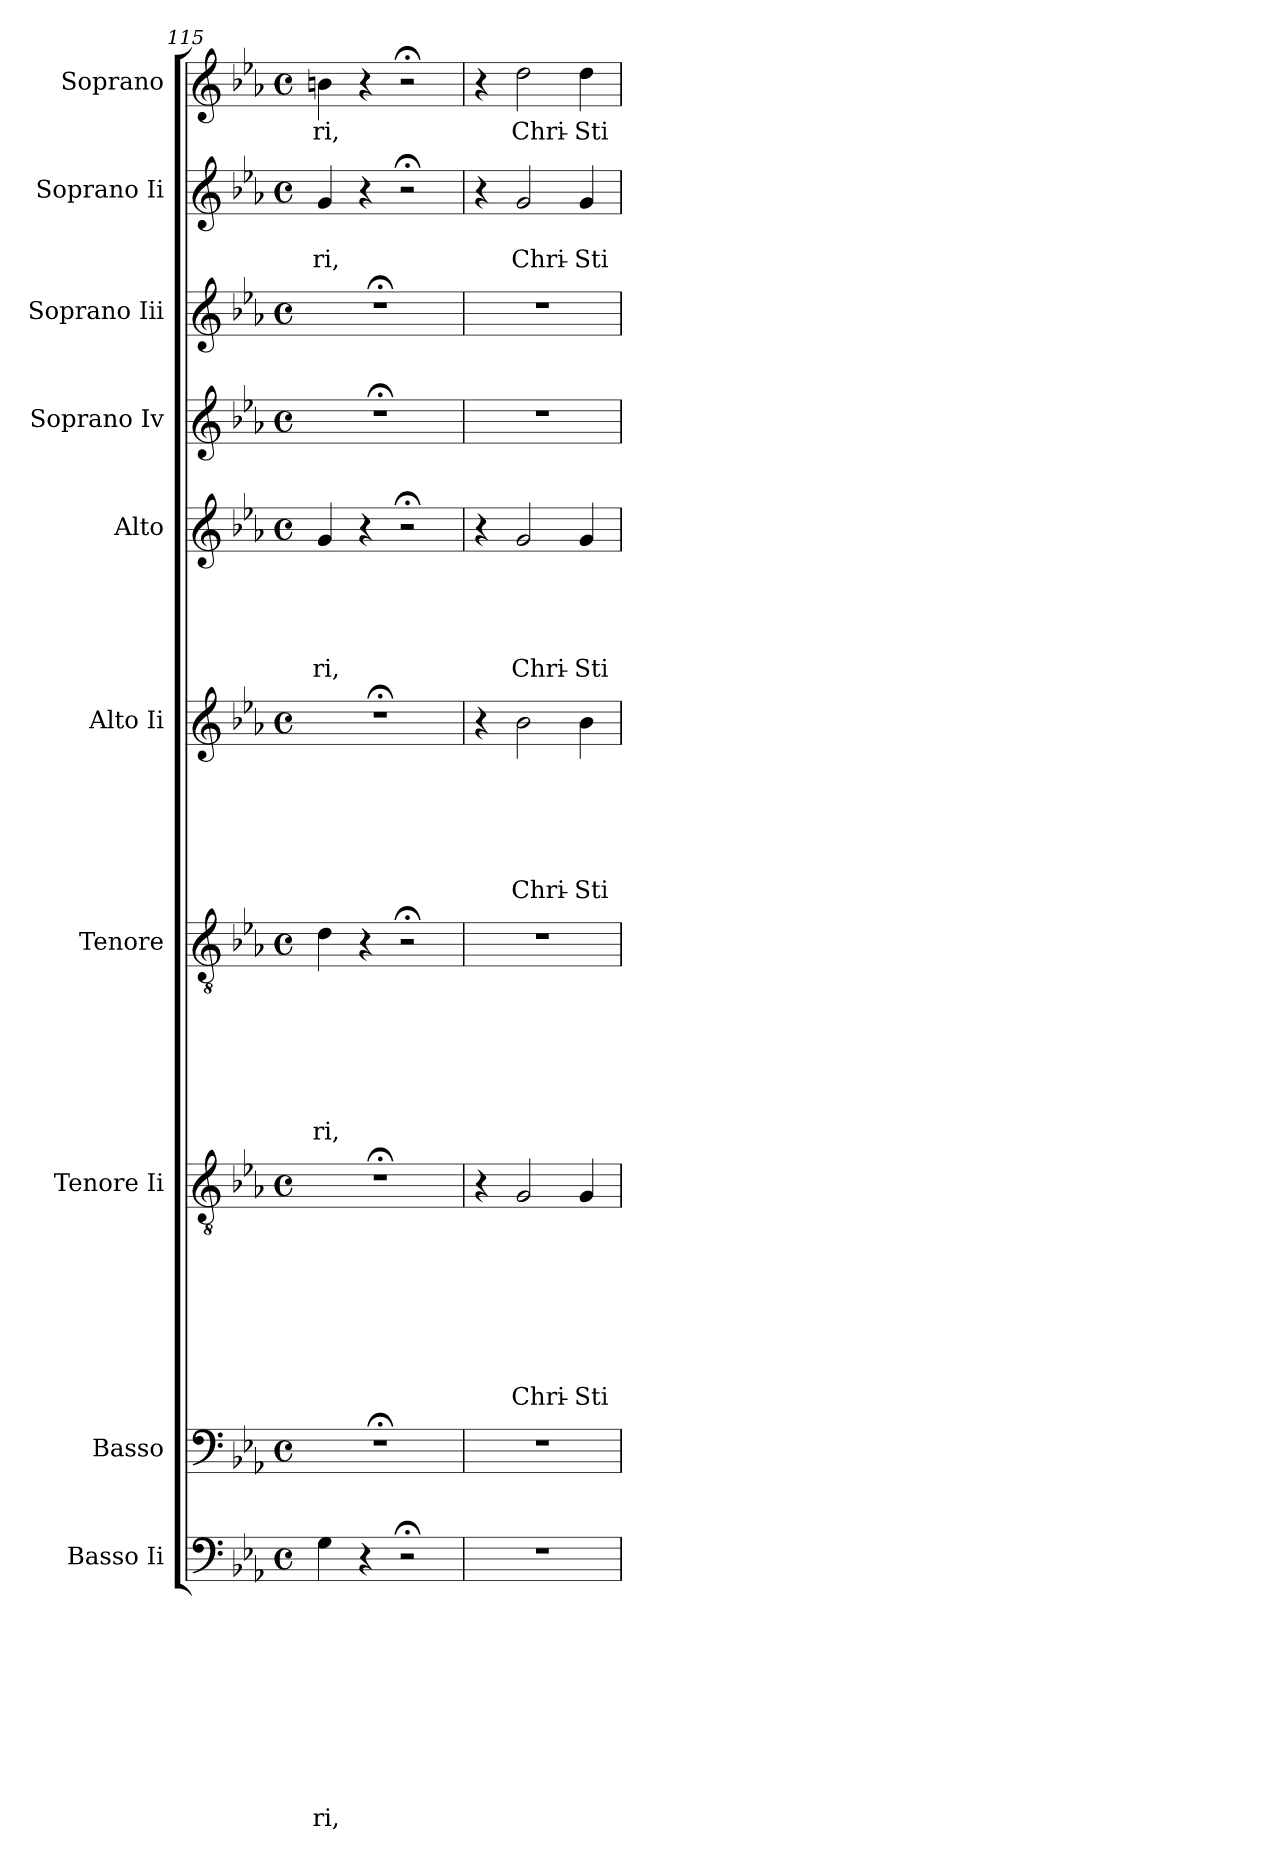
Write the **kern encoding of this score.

**kern	**text	**text	**text	**text	**text	**text	**text	**text	**text	**text	**kern	**kern	**text	**text	**text	**text	**text	**text	**text	**text	**kern	**text	**text	**text	**text	**text	**text	**text	**kern	**text	**text	**text	**text	**text	**text	**kern	**text	**text	**text	**text	**text	**kern	**kern	**kern	**text	**text	**kern	**text
*part10	*part10	*part10	*part10	*part10	*part10	*part10	*part10	*part10	*part10	*part10	*part9	*part8	*part8	*part8	*part8	*part8	*part8	*part8	*part8	*part8	*part7	*part7	*part7	*part7	*part7	*part7	*part7	*part7	*part6	*part6	*part6	*part6	*part6	*part6	*part6	*part5	*part5	*part5	*part5	*part5	*part5	*part4	*part3	*part2	*part2	*part2	*part1	*part1
*staff10	*staff10	*staff10	*staff10	*staff10	*staff10	*staff10	*staff10	*staff10	*staff10	*staff10	*staff9	*staff8	*staff8	*staff8	*staff8	*staff8	*staff8	*staff8	*staff8	*staff8	*staff7	*staff7	*staff7	*staff7	*staff7	*staff7	*staff7	*staff7	*staff6	*staff6	*staff6	*staff6	*staff6	*staff6	*staff6	*staff5	*staff5	*staff5	*staff5	*staff5	*staff5	*staff4	*staff3	*staff2	*staff2	*staff2	*staff1	*staff1
*I"Basso Ii	*	*	*	*	*	*	*	*	*	*	*I"Basso	*I"Tenore Ii	*	*	*	*	*	*	*	*	*I"Tenore	*	*	*	*	*	*	*	*I"Alto Ii	*	*	*	*	*	*	*I"Alto	*	*	*	*	*	*I"Soprano Iv	*I"Soprano Iii	*I"Soprano Ii	*	*	*I"Soprano	*
*clefF4	*	*	*	*	*	*	*	*	*	*	*clefF4	*clefGv2	*	*	*	*	*	*	*	*	*clefGv2	*	*	*	*	*	*	*	*clefG2	*	*	*	*	*	*	*clefG2	*	*	*	*	*	*clefG2	*clefG2	*clefG2	*	*	*clefG2	*
*k[b-e-a-]	*	*	*	*	*	*	*	*	*	*	*k[b-e-a-]	*k[b-e-a-]	*	*	*	*	*	*	*	*	*k[b-e-a-]	*	*	*	*	*	*	*	*k[b-e-a-]	*	*	*	*	*	*	*k[b-e-a-]	*	*	*	*	*	*k[b-e-a-]	*k[b-e-a-]	*k[b-e-a-]	*	*	*k[b-e-a-]	*
*E-:	*	*	*	*	*	*	*	*	*	*	*E-:	*E-:	*	*	*	*	*	*	*	*	*E-:	*	*	*	*	*	*	*	*E-:	*	*	*	*	*	*	*E-:	*	*	*	*	*	*E-:	*E-:	*E-:	*	*	*E-:	*
*M4/4	*	*	*	*	*	*	*	*	*	*	*M4/4	*M4/4	*	*	*	*	*	*	*	*	*M4/4	*	*	*	*	*	*	*	*M4/4	*	*	*	*	*	*	*M4/4	*	*	*	*	*	*M4/4	*M4/4	*M4/4	*	*	*M4/4	*
*met(c)	*	*	*	*	*	*	*	*	*	*	*met(c)	*met(c)	*	*	*	*	*	*	*	*	*met(c)	*	*	*	*	*	*	*	*met(c)	*	*	*	*	*	*	*met(c)	*	*	*	*	*	*met(c)	*met(c)	*met(c)	*	*	*met(c)	*
=115	=115	=115	=115	=115	=115	=115	=115	=115	=115	=115	=115	=115	=115	=115	=115	=115	=115	=115	=115	=115	=115	=115	=115	=115	=115	=115	=115	=115	=115	=115	=115	=115	=115	=115	=115	=115	=115	=115	=115	=115	=115	=115	=115	=115	=115	=115	=115	=115
!	!	!	!	!	!	!	!	!	!	!LO:LY:b	!	!	!	!	!	!	!	!	!	!	!	!	!	!	!	!	!	!LO:LY:b	!	!	!	!	!	!	!	!	!	!	!	!	!LO:LY:b	!	!	!	!	!LO:LY:b	!	!LO:LY:b
4G\	.	.	.	.	.	.	.	.	.	-ri,	1r;<	1r;<	.	.	.	.	.	.	.	.	4d\	.	.	.	.	.	.	-ri,	1r;<	.	.	.	.	.	.	4g/	.	.	.	.	-ri,	1r;<	1r;<	4g/	.	-ri,	4bn\	-ri,
4r	.	.	.	.	.	.	.	.	.	.	.	.	.	.	.	.	.	.	.	.	4r	.	.	.	.	.	.	.	.	.	.	.	.	.	.	4r	.	.	.	.	.	.	.	4r	.	.	4r	.
2r;<	.	.	.	.	.	.	.	.	.	.	.	.	.	.	.	.	.	.	.	.	2r;<	.	.	.	.	.	.	.	.	.	.	.	.	.	.	2r;<	.	.	.	.	.	.	.	2r;<	.	.	2r;<	.
=116	=116	=116	=116	=116	=116	=116	=116	=116	=116	=116	=116	=116	=116	=116	=116	=116	=116	=116	=116	=116	=116	=116	=116	=116	=116	=116	=116	=116	=116	=116	=116	=116	=116	=116	=116	=116	=116	=116	=116	=116	=116	=116	=116	=116	=116	=116	=116	=116
1r	.	.	.	.	.	.	.	.	.	.	1r	4r	.	.	.	.	.	.	.	.	1r	.	.	.	.	.	.	.	4r	.	.	.	.	.	.	4r	.	.	.	.	.	1r	1r	4r	.	.	4r	.
!	!	!	!	!	!	!	!	!	!	!	!	!	!	!	!	!	!	!	!	!LO:LY:b	!	!	!	!	!	!	!	!	!	!	!	!	!	!	!LO:LY:b	!	!	!	!	!	!LO:LY:b	!	!	!	!	!LO:LY:b	!	!LO:LY:b
.	.	.	.	.	.	.	.	.	.	.	.	2G/	.	.	.	.	.	.	.	Chri-	.	.	.	.	.	.	.	.	2b-\	.	.	.	.	.	Chri-	2g/	.	.	.	.	Chri-	.	.	2g/	.	Chri-	2dd\	Chri-
!	!	!	!	!	!	!	!	!	!	!	!	!	!	!	!	!	!	!	!	!LO:LY:b	!	!	!	!	!	!	!	!	!	!	!	!	!	!	!LO:LY:b	!	!	!	!	!	!LO:LY:b	!	!	!	!	!LO:LY:b	!	!LO:LY:b
.	.	.	.	.	.	.	.	.	.	.	.	4G/	.	.	.	.	.	.	.	-Sti	.	.	.	.	.	.	.	.	4b-\	.	.	.	.	.	-Sti	4g/	.	.	.	.	-Sti	.	.	4g/	.	-Sti	4dd\	-Sti
=	=	=	=	=	=	=	=	=	=	=	=	=	=	=	=	=	=	=	=	=	=	=	=	=	=	=	=	=	=	=	=	=	=	=	=	=	=	=	=	=	=	=	=	=	=	=	=	=
*-	*-	*-	*-	*-	*-	*-	*-	*-	*-	*-	*-	*-	*-	*-	*-	*-	*-	*-	*-	*-	*-	*-	*-	*-	*-	*-	*-	*-	*-	*-	*-	*-	*-	*-	*-	*-	*-	*-	*-	*-	*-	*-	*-	*-	*-	*-	*-	*-
